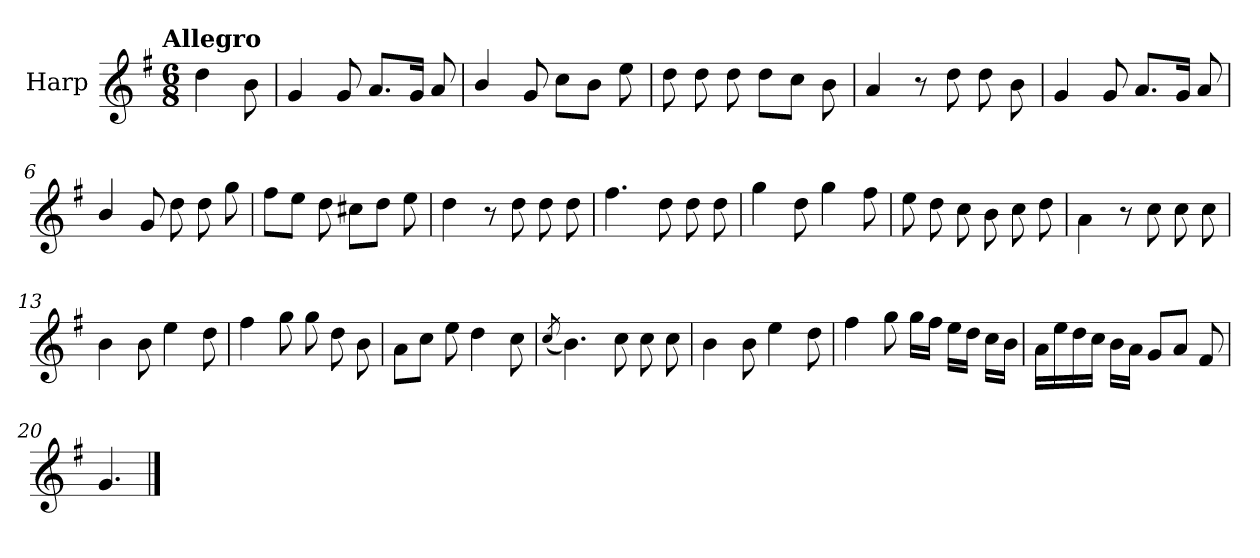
**kern
*part1
*staff1
*I"Harp
*I'Hrp.
*clefG2
*k[f#]
!!LO:TX:omd:t=Allegro
*M6/8
*MM144
=
4dd\
8b\
=1
4g/
8g/
8.a/L
16g/Jk
8a/
=2
4b/
8g/
8cc\L
8b\J
8ee\
=3
8dd\
8dd\
8dd\
8dd\L
8cc\J
8b\
=4
4a/
8r
8dd\
8dd\
8b\
=5
4g/
8g/
8.a/L
16g/Jk
8a/
=6
4b/
8g/
8dd\
8dd\
8gg\
!!LO:LB:g=z
=7
8ff#\L
8ee\J
8dd\
8cc#X\L
8dd\J
8ee\
=8
4dd\
8r
8dd\
8dd\
8dd\
=9
4.ff#\
8dd\
8dd\
8dd\
=10
4gg\
8dd\
4gg\
8ff#\
=11
8ee\
8dd\
8cc\
8b\
8cc\
8dd\
=12
4a\
8r
8cc\
8cc\
8cc\
=13
4b\
8b\
4ee\
8dd\
=14
4ff#\
8gg\
8gg\
8dd\
8b\
!!LO:LB:g=z
=15
8a\L
8cc\J
8ee\
4dd\
8cc\
=16
(<8qcc/
4.b\)
8cc\
8cc\
8cc\
=17
4b\
8b\
4ee\
8dd\
=18
4ff#\
8gg\
16gg\LL
16ff#\JJ
16ee\LL
16dd\JJ
16cc\LL
16b\JJ
=19
16a\LL
16ee\
16dd\
16cc\JJ
16b\LL
16a\JJ
8g/L
8a/J
8f#/
=20
4.g/
==
*-
